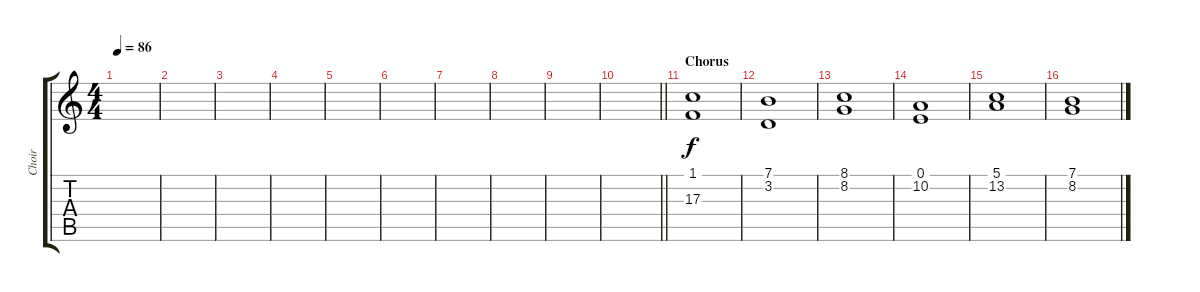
\track ("Choir" "Choir") {instrument choiraahs}
\staff {score tabs}
\tuning (E4 B3 G3 D3 A2 E2) {hide}
\ts (4 4)
\tempo 86
\clef g2
\ks c
|
|
|
|
|
|
|
|
|
\barLineRight lightlight
|
\section ("" "Chorus")
(1.1 17.3).1 |
(7.1 3.2).1 |
(8.1 8.2).1 |
(0.1 10.2).1 |
(5.1 13.2).1 |
(7.1 8.2).1
